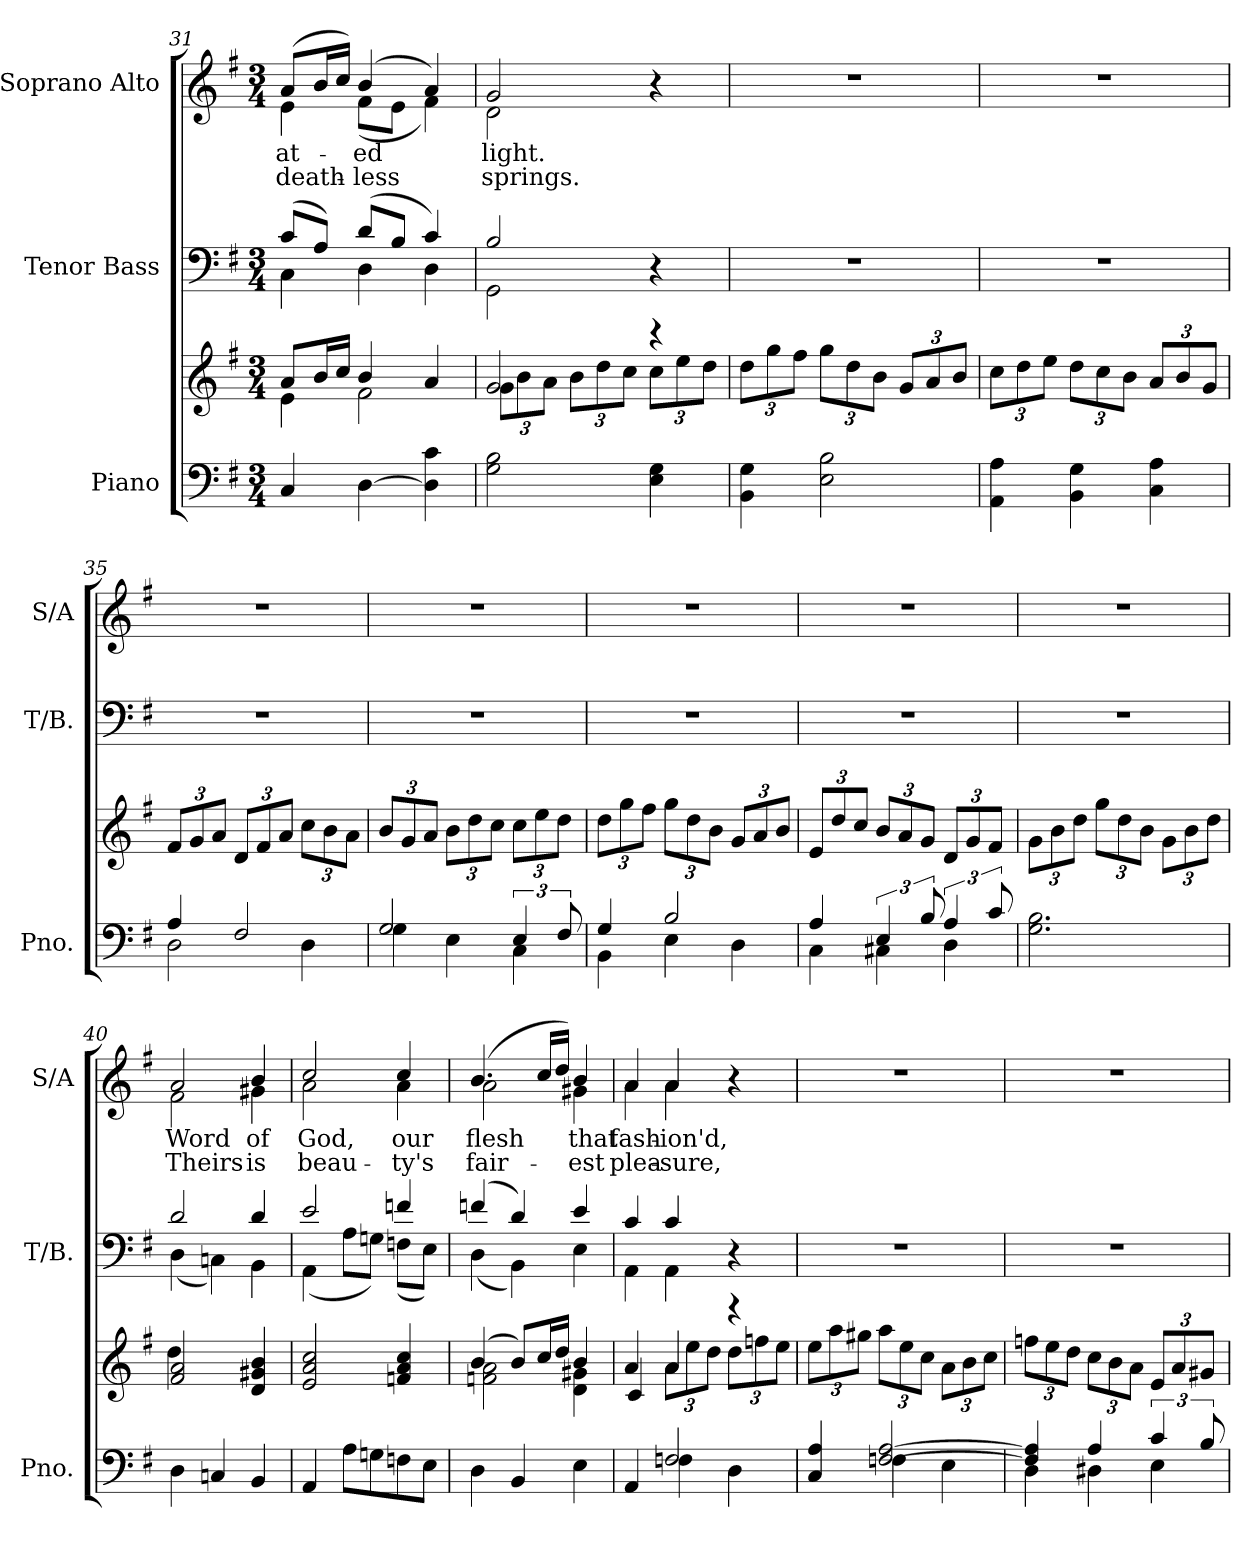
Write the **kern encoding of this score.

**kern	**kern	**kern	**kern	**text	**text
*part3	*part3	*part2	*part1	*part1	*part1
*staff4	*staff3	*staff2	*staff1	*staff1	*staff1
*I"Piano	*	*I"Tenor Bass	*I"Soprano Alto	*	*
*I'Pno.	*	*I'T/B.	*I'S/A	*	*
*clefF4	*clefG2	*clefF4	*clefG2	*	*
*k[f#]	*k[f#]	*k[f#]	*k[f#]	*	*
*G:	*G:	*G:	*G:	*	*
*M3/4	*M3/4	*M3/4	*M3/4	*	*
=31	=31	=31	=31	=31	=31
*	*^	*^	*	*	*
!	!	!	!	!	!	!LO:LY:b	!LO:LY:b
*	*	*	*	*	*^	*	*
4C/	8a/L	4e\	(>8c/L	4C\	(>8a/L	4e\	-at-	death-
.	16b/L	.	8A/J)	.	16b/L	.	.	.
.	16cc/JJ	.	.	.	16cc/JJ)	.	.	.
!	!	!	!	!	!	!	!LO:LY:b	!LO:LY:b
[4D\	4b/	2f#\	(>8d/L	4D\	(>4b/	(<8f#\L	-ed	-less
.	.	.	8B/J	.	.	8e\J	.	.
4D\] 4c\	4a/	.	4c/)	4D\	4a/)	4f#\)	.	.
=32	=32	=32	=32	=32	=32	=32	=32	=32
*	*	*Xbrackettup	*	*	*	*	*	*
!	!	!	!	!	!	!	!LO:LY:b	!LO:LY:b
2G\ 2B\	2g/	12g\L	2B/	2GG\	2g/	2d\	light.	springs.
.	.	12b\	.	.	.	.	.	.
.	.	12a\J	.	.	.	.	.	.
.	.	12b\L	.	.	.	.	.	.
.	.	12dd\	.	.	.	.	.	.
.	.	12cc\J	.	.	.	.	.	.
4E\ 4G\	4r	12cc\L	4r	4ryy	4r	4ryy	.	.
.	.	12ee\	.	.	.	.	.	.
.	.	12dd\J	.	.	.	.	.	.
*	*v	*v	*	*	*v	*v	*	*
*	*	*v	*v	*	*	*
!!LO:PB:g=z
=33	=33	=33	=33	=33	=33
4BB\ 4G\	12dd\L	2.r	2.r	.	.
.	12gg\	.	.	.	.
.	12ff#\J	.	.	.	.
2E\ 2B\	12gg\L	.	.	.	.
.	12dd\	.	.	.	.
.	12b\J	.	.	.	.
.	12g/L	.	.	.	.
.	12a/	.	.	.	.
.	12b/J	.	.	.	.
!!LO:LB:g=z
=34	=34	=34	=34	=34	=34
4AA\ 4A\	12cc\L	2.r	2.r	.	.
.	12dd\	.	.	.	.
.	12ee\J	.	.	.	.
4BB\ 4G\	12dd\L	.	.	.	.
.	12cc\	.	.	.	.
.	12b\J	.	.	.	.
4C\ 4A\	12a/L	.	.	.	.
.	12b/	.	.	.	.
.	12g/J	.	.	.	.
=35	=35	=35	=35	=35	=35
*^	*	*	*	*	*
4A/	2D\	12f#/L	2.r	2.r	.	.
.	.	12g/	.	.	.	.
.	.	12a/J	.	.	.	.
2F#/	.	12d/L	.	.	.	.
.	.	12f#/	.	.	.	.
.	.	12a/J	.	.	.	.
.	4D\	12cc\L	.	.	.	.
.	.	12b\	.	.	.	.
.	.	12a\J	.	.	.	.
=36	=36	=36	=36	=36	=36	=36
2G/	4G\	12b/L	2.r	2.r	.	.
.	.	12g/	.	.	.	.
.	.	12a/J	.	.	.	.
.	4E\	12b\L	.	.	.	.
.	.	12dd\	.	.	.	.
.	.	12cc\J	.	.	.	.
6E/	4C\	12cc\L	.	.	.	.
.	.	12ee\	.	.	.	.
12F#/	.	12dd\J	.	.	.	.
=37	=37	=37	=37	=37	=37	=37
4G/	4BB\	12dd\L	2.r	2.r	.	.
.	.	12gg\	.	.	.	.
.	.	12ff#\J	.	.	.	.
2B/	4E\	12gg\L	.	.	.	.
.	.	12dd\	.	.	.	.
.	.	12b\J	.	.	.	.
.	4D\	12g/L	.	.	.	.
.	.	12a/	.	.	.	.
.	.	12b/J	.	.	.	.
=38	=38	=38	=38	=38	=38	=38
4A/	4C\	12e/L	2.r	2.r	.	.
.	.	12dd/	.	.	.	.
.	.	12cc/J	.	.	.	.
6E/	4C#X\	12b/L	.	.	.	.
.	.	12a/	.	.	.	.
12B/	.	12g/J	.	.	.	.
6A/	4D\	12d/L	.	.	.	.
.	.	12g/	.	.	.	.
12c/	.	12f#/J	.	.	.	.
*v	*v	*	*	*	*	*
!!LO:LB:g=z
=39	=39	=39	=39	=39	=39
2.G\ 2.B\	12g\L	2.r	2.r	.	.
.	12b\	.	.	.	.
.	12dd\J	.	.	.	.
.	12gg\L	.	.	.	.
.	12dd\	.	.	.	.
.	12b\J	.	.	.	.
.	12g\L	.	.	.	.
.	12b\	.	.	.	.
.	12dd\J	.	.	.	.
=40	=40	=40	=40	=40	=40
*	*^	*^	*	*	*
!	!	!	!	!	!	!LO:LY:b	!LO:LY:b
*	*	*	*	*	*^	*	*
4D\	2f#/ 2a/	4dd\	2d/	(<4D\	2a/	2f#\	Word	Theirs
4Cni/	.	2ryy	.	4Cn\)	.	.	.	.
!	!	!	!	!	!	!	!LO:LY:b	!LO:LY:b
4BB/	4d/ 4g#X/ 4b/	.	4d/	4BB\	4b/	4g#X\	of	is
*	*v	*v	*	*	*	*	*	*
=41	=41	=41	=41	=41	=41	=41	=41
!	!	!	!	!	!	!LO:LY:b	!LO:LY:b
4AA/	2e/ 2a/ 2cc/	2e/	(<4AA\	2cc/	2a\	God,	beau-
8A\L	.	.	8A\L	.	.	.	.
8Gni\	.	.	8Gn\J)	.	.	.	.
!	!	!	!	!	!	!LO:LY:b	!LO:LY:b
8Fn\	4fn/ 4a/ 4cc/	4fn/	(<8Fn\L	4cc/	4a\	our	-ty's
8E\J	.	.	8E\J)	.	.	.	.
=42	=42	=42	=42	=42	=42	=42	=42
*	*^	*	*	*	*	*	*
!	!	!	!	!	!	!	!LO:LY:b	!LO:LY:b
4D\	(>4b/	2fn\ 2a\	(>4fn/	(<4D\	(>4.b/	2a\	flesh	fair-
4BB/	8b/L)	.	4d/)	4BB\)	.	.	.	.
.	16cc/L	.	.	.	16cc/LL	.	.	.
.	16dd/JJ	.	.	.	16dd/JJ)	.	.	.
!	!	!	!	!	!	!	!LO:LY:b	!LO:LY:b
4E\	4b/	4d\ 4g#X\	4e/	4E\	4b/	4g#X\	that	-est
=43	=43	=43	=43	=43	=43	=43	=43	=43
*^	*	*	*	*	*	*	*	*
!	!	!	!	!	!	!	!	!LO:LY:b	!LO:LY:b
4AA/	4ryy	4a/	4c/	4c/	4AA\	4a/	4a\	fash-	plea-
!	!	!	!	!	!	!	!	!LO:LY:b	!LO:LY:b
2Fn/	4F\	4a/	12a\L	4c/	4AA\	4a/	4a\	-ion'd,	-sure,
.	.	.	12ee\	.	.	.	.	.	.
.	.	.	12dd\J	.	.	.	.	.	.
.	4D\	4r	12dd\L	4r	4ryy	4r	4ryy	.	.
.	.	.	12ffn\	.	.	.	.	.	.
.	.	.	12ee\J	.	.	.	.	.	.
*	*	*v	*v	*	*	*v	*v	*	*
*	*	*	*v	*v	*	*	*
=44	=44	=44	=44	=44	=44	=44
4C/ 4A/	4ryy	12ee\L	2.r	2.r	.	.
.	.	12aa\	.	.	.	.
.	.	12gg#X\J	.	.	.	.
[2Fn/ [2A/	4F\	12aa\L	.	.	.	.
.	.	12ee\	.	.	.	.
.	.	12cc\J	.	.	.	.
.	4E\	12a\L	.	.	.	.
.	.	12b\	.	.	.	.
.	.	12cc\J	.	.	.	.
!!LO:LB:g=z
=45	=45	=45	=45	=45	=45	=45
4F/] 4A/]	4D\	12ffn\L	2.r	2.r	.	.
.	.	12ee\	.	.	.	.
.	.	12dd\J	.	.	.	.
4A/	4D#X\	12cc\L	.	.	.	.
.	.	12b\	.	.	.	.
.	.	12a\J	.	.	.	.
6c/	4E\	12e/L	.	.	.	.
.	.	12a/	.	.	.	.
12B/	.	12g#X/J	.	.	.	.
*v	*v	*	*	*	*	*
=	=	=	=	=	=
*-	*-	*-	*-	*-	*-
